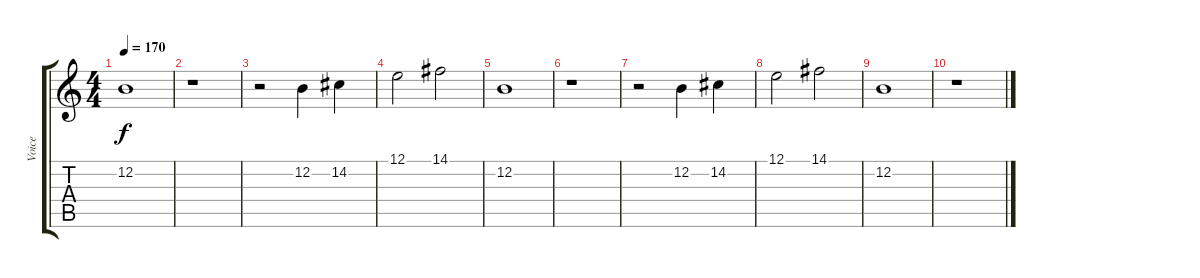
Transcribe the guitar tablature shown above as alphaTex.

\track ("Voice" "Voice") {instrument voiceoohs}
\staff {score tabs}
\tuning (E4 B3 G3 D3 A2 E2) {hide}
\ts (4 4)
\tempo 170
\clef g2
\ks c
12.2.1{dy f} |
r.1 |
r.2 12.2.4 14.2.4 |
12.1.2 14.1.2 |
12.2.1 |
r.1 |
r.2 12.2.4 14.2.4 |
12.1.2 14.1.2 |
12.2.1 |
r.1
